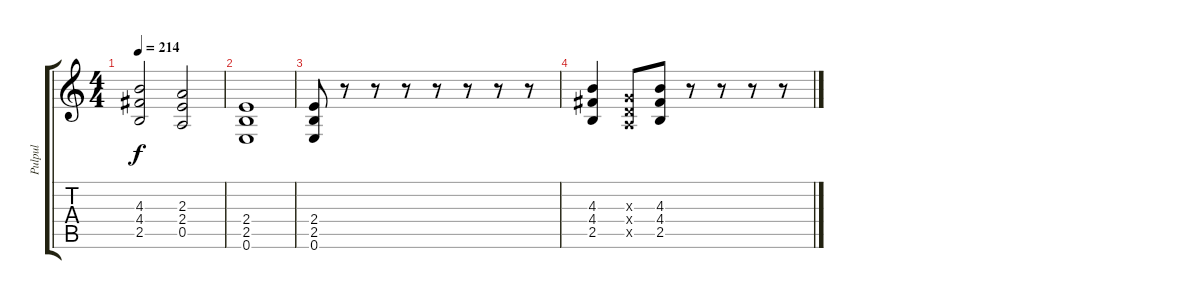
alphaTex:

\track ("Pulpul" "Pulpul") {instrument overdrivenguitar}
\staff {score tabs}
\tuning (E4 B3 G3 D3 A2 E2) {hide}
\ts (4 4)
\tempo 214
\clef g2
\ks c
(4.3 4.4 2.5).2{dy f} (2.3 2.4 0.5).2 |
(2.4 2.5 0.6).1 |
(2.4 2.5 0.6).8 r.8 r.8 r.8 r.8 r.8 r.8 r.8 |
(4.3 4.4 2.5).4 (0.3{x} 0.4{x} 0.5{x}).8 (4.3 4.4 2.5).8 r.8 r.8 r.8 r.8
